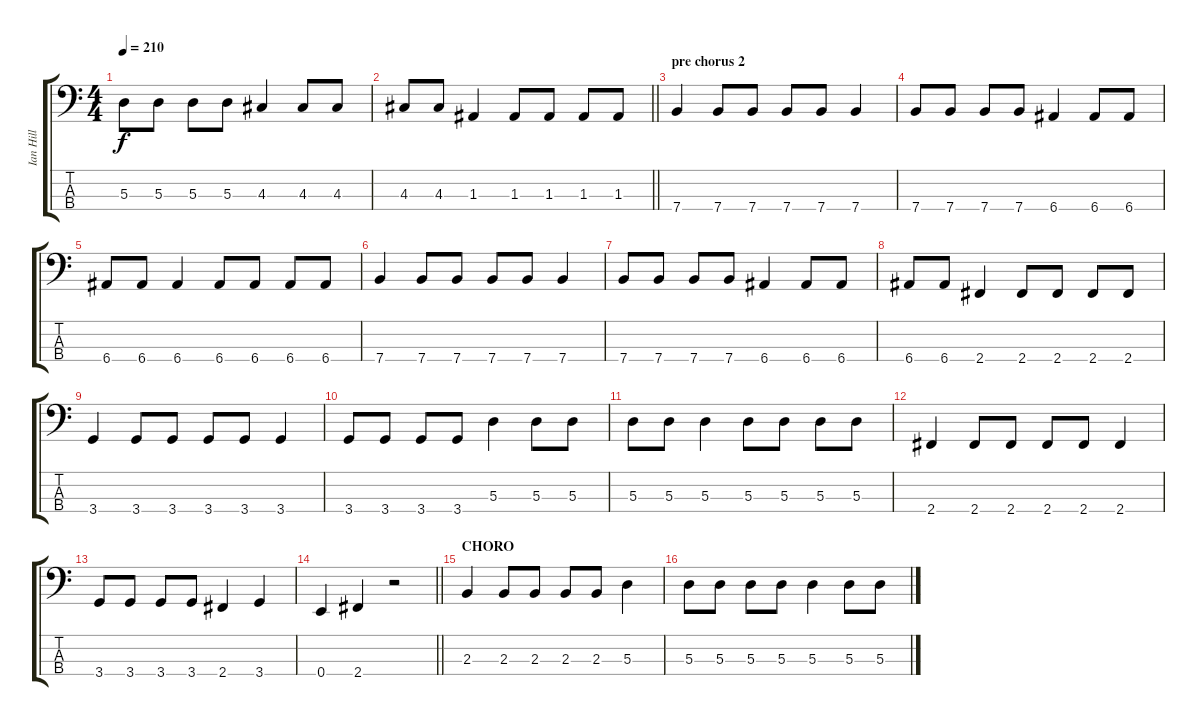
\track ("Ian Hill" "Ian Hill") {instrument electricbassfinger}
\staff {score tabs}
\tuning (G2 D2 A1 E1) {hide}
\ts (4 4)
\tempo 210
\clef f4
\ks c
5.3.8{dy f} 5.3.8 5.3.8 5.3.8 4.3.4 4.3.8 4.3.8 |
\barLineRight lightlight
4.3.8 4.3.8 1.3.4 1.3.8 1.3.8 1.3.8 1.3.8 |
\section ("" "pre chorus 2")
7.4.4 7.4.8 7.4.8 7.4.8 7.4.8 7.4.4 |
7.4.8 7.4.8 7.4.8 7.4.8 6.4.4 6.4.8 6.4.8 |
6.4.8 6.4.8 6.4.4 6.4.8 6.4.8 6.4.8 6.4.8 |
7.4.4 7.4.8 7.4.8 7.4.8 7.4.8 7.4.4 |
7.4.8 7.4.8 7.4.8 7.4.8 6.4.4 6.4.8 6.4.8 |
6.4.8 6.4.8 2.4.4 2.4.8 2.4.8 2.4.8 2.4.8 |
3.4.4 3.4.8 3.4.8 3.4.8 3.4.8 3.4.4 |
3.4.8 3.4.8 3.4.8 3.4.8 5.3.4 5.3.8 5.3.8 |
5.3.8 5.3.8 5.3.4 5.3.8 5.3.8 5.3.8 5.3.8 |
2.4.4 2.4.8 2.4.8 2.4.8 2.4.8 2.4.4 |
3.4.8 3.4.8 3.4.8 3.4.8 2.4.4 3.4.4 |
\barLineRight lightlight
0.4.4 2.4.4 r.2 |
\section ("" "CHORO")
2.3.4 2.3.8 2.3.8 2.3.8 2.3.8 5.3.4 |
5.3.8 5.3.8 5.3.8 5.3.8 5.3.4 5.3.8 5.3.8
